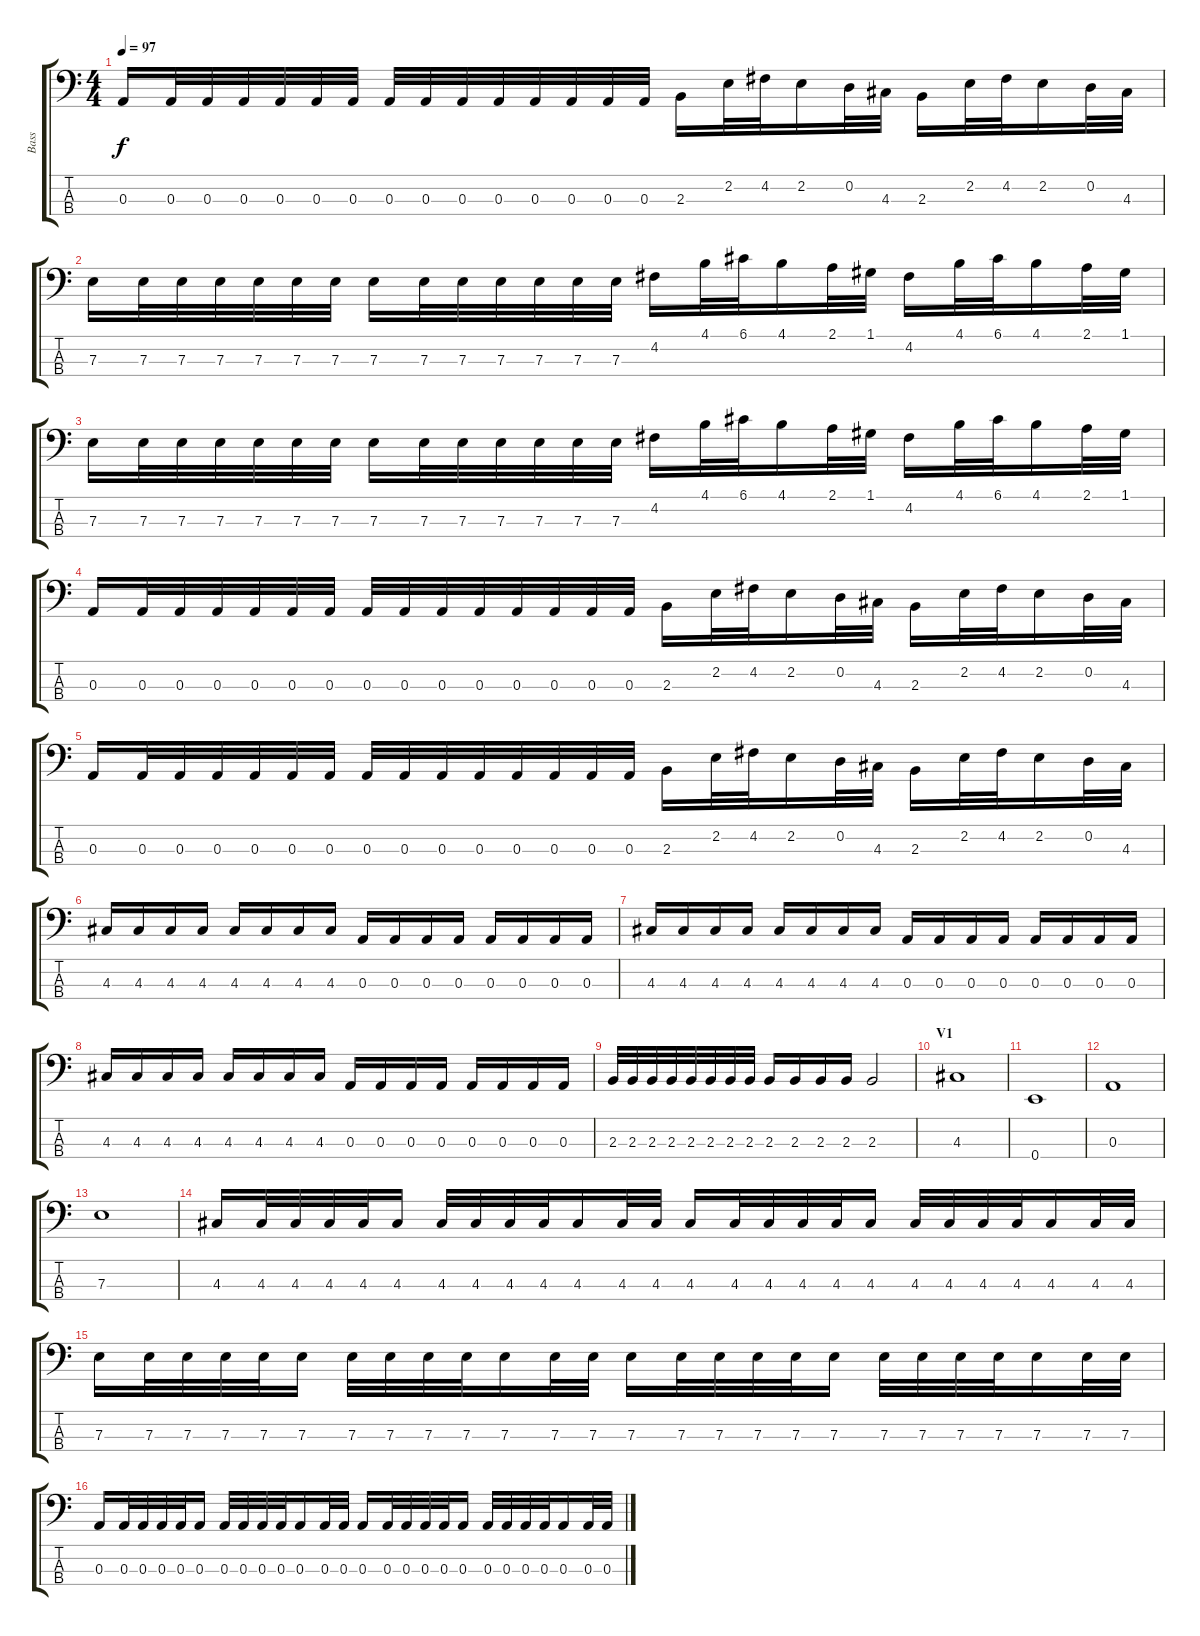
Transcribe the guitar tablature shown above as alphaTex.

\track ("Bass" "Bass") {instrument electricbassfinger}
\staff {score tabs}
\tuning (G2 D2 A1 E1) {hide}
\ts (4 4)
\tempo 97
\clef f4
\ks c
0.3.16{dy f} 0.3.32 0.3.32 0.3.32 0.3.32 0.3.32 0.3.32 0.3.32 0.3.32 0.3.32 0.3.32 0.3.32 0.3.32 0.3.32 0.3.32 2.3.16 2.2.32 4.2.32 2.2.16 0.2.32 4.3.32 2.3.16 2.2.32 4.2.32 2.2.16 0.2.32 4.3.32 |
7.3.16 7.3.32 7.3.32 7.3.32 7.3.32 7.3.32 7.3.32 7.3.16 7.3.32 7.3.32 7.3.32 7.3.32 7.3.32 7.3.32 4.2.16 4.1.32 6.1.32 4.1.16 2.1.32 1.1.32 4.2.16 4.1.32 6.1.32 4.1.16 2.1.32 1.1.32 |
7.3.16 7.3.32 7.3.32 7.3.32 7.3.32 7.3.32 7.3.32 7.3.16 7.3.32 7.3.32 7.3.32 7.3.32 7.3.32 7.3.32 4.2.16 4.1.32 6.1.32 4.1.16 2.1.32 1.1.32 4.2.16 4.1.32 6.1.32 4.1.16 2.1.32 1.1.32 |
0.3.16 0.3.32 0.3.32 0.3.32 0.3.32 0.3.32 0.3.32 0.3.32 0.3.32 0.3.32 0.3.32 0.3.32 0.3.32 0.3.32 0.3.32 2.3.16 2.2.32 4.2.32 2.2.16 0.2.32 4.3.32 2.3.16 2.2.32 4.2.32 2.2.16 0.2.32 4.3.32 |
0.3.16 0.3.32 0.3.32 0.3.32 0.3.32 0.3.32 0.3.32 0.3.32 0.3.32 0.3.32 0.3.32 0.3.32 0.3.32 0.3.32 0.3.32 2.3.16 2.2.32 4.2.32 2.2.16 0.2.32 4.3.32 2.3.16 2.2.32 4.2.32 2.2.16 0.2.32 4.3.32 |
4.3.16 4.3.16 4.3.16 4.3.16 4.3.16 4.3.16 4.3.16 4.3.16 0.3.16 0.3.16 0.3.16 0.3.16 0.3.16 0.3.16 0.3.16 0.3.16 |
4.3.16 4.3.16 4.3.16 4.3.16 4.3.16 4.3.16 4.3.16 4.3.16 0.3.16 0.3.16 0.3.16 0.3.16 0.3.16 0.3.16 0.3.16 0.3.16 |
4.3.16 4.3.16 4.3.16 4.3.16 4.3.16 4.3.16 4.3.16 4.3.16 0.3.16 0.3.16 0.3.16 0.3.16 0.3.16 0.3.16 0.3.16 0.3.16 |
2.3.32 2.3.32 2.3.32 2.3.32 2.3.32 2.3.32 2.3.32 2.3.32 2.3.16 2.3.16 2.3.16 2.3.16 2.3.2 |
\section ("" "V1")
4.3.1 |
0.4.1 |
0.3.1 |
7.3.1 |
4.3.16 4.3.32 4.3.32 4.3.32 4.3.32 4.3.16 4.3.32 4.3.32 4.3.32 4.3.32 4.3.16 4.3.32 4.3.32 4.3.16 4.3.32 4.3.32 4.3.32 4.3.32 4.3.16 4.3.32 4.3.32 4.3.32 4.3.32 4.3.16 4.3.32 4.3.32 |
7.3.16 7.3.32 7.3.32 7.3.32 7.3.32 7.3.16 7.3.32 7.3.32 7.3.32 7.3.32 7.3.16 7.3.32 7.3.32 7.3.16 7.3.32 7.3.32 7.3.32 7.3.32 7.3.16 7.3.32 7.3.32 7.3.32 7.3.32 7.3.16 7.3.32 7.3.32 |
0.3.16 0.3.32 0.3.32 0.3.32 0.3.32 0.3.16 0.3.32 0.3.32 0.3.32 0.3.32 0.3.16 0.3.32 0.3.32 0.3.16 0.3.32 0.3.32 0.3.32 0.3.32 0.3.16 0.3.32 0.3.32 0.3.32 0.3.32 0.3.16 0.3.32 0.3.32
